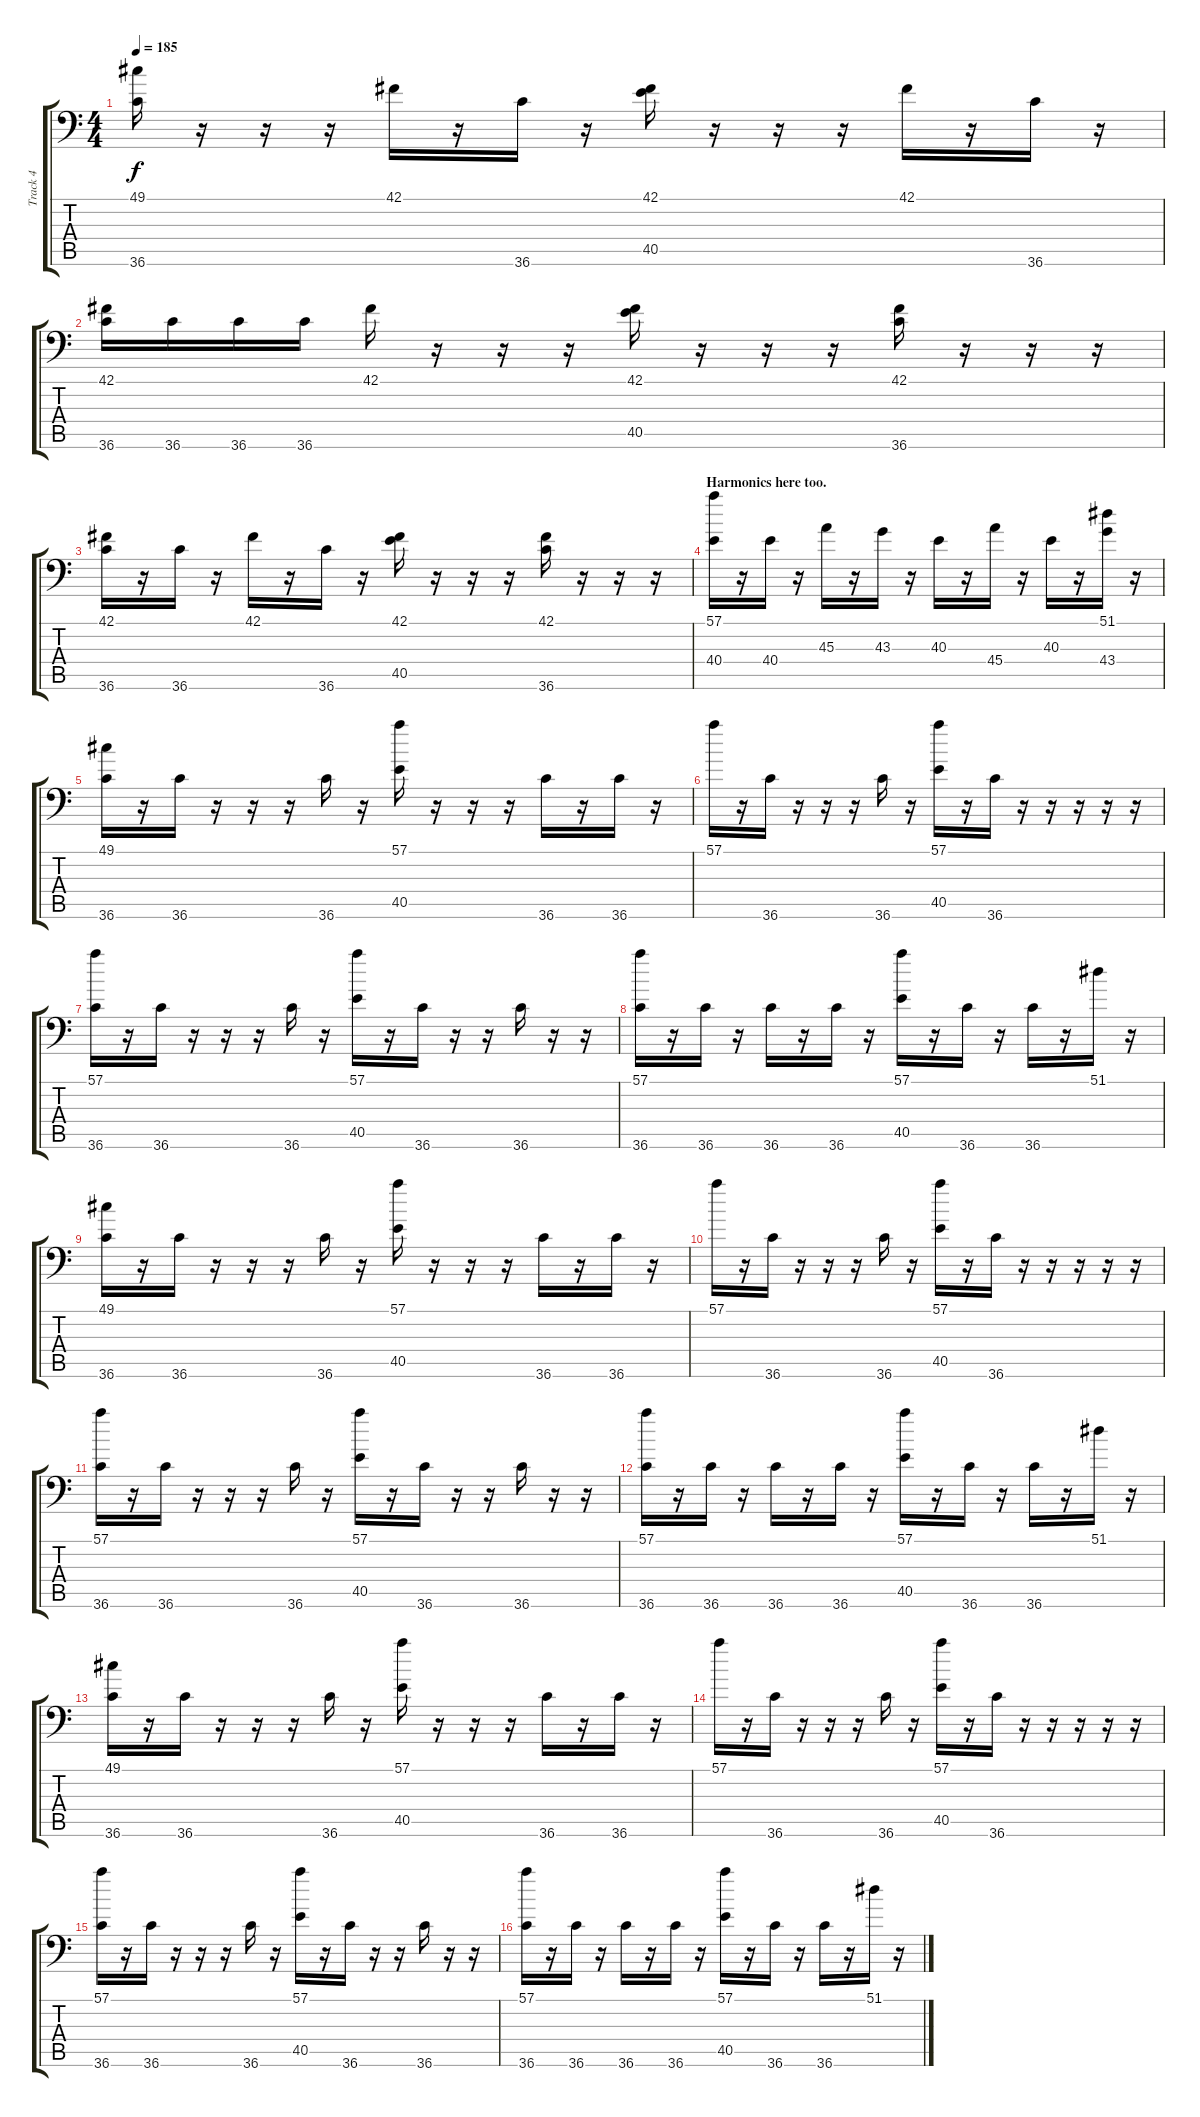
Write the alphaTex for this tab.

\track ("Track 4" "Track 4") {instrument acousticgrandpiano}
\staff {score tabs}
\tuning (C-1 C-1 C-1 C-1 C-1 C-1) {hide}
\ts (4 4)
\tempo 185
\clef f4
\ks c
(49.1 36.6).16{dy f} r.16 r.16 r.16 42.1.16 r.16 36.6.16 r.16 (42.1 40.5).16 r.16 r.16 r.16 42.1.16 r.16 36.6.16 r.16 |
(42.1 36.6).16 36.6.16 36.6.16 36.6.16 42.1.16 r.16 r.16 r.16 (42.1 40.5).16 r.16 r.16 r.16 (42.1 36.6).16 r.16 r.16 r.16 |
(42.1 36.6).16 r.16 36.6.16 r.16 42.1.16 r.16 36.6.16 r.16 (42.1 40.5).16 r.16 r.16 r.16 (42.1 36.6).16 r.16 r.16 r.16 |
\section ("" "Harmonics here too.")
(57.1 40.4).16 r.16 40.4.16 r.16 45.3.16 r.16 43.3.16 r.16 40.3.16 r.16 45.4.16 r.16 40.3.16 r.16 (51.1 43.4).16 r.16 |
(49.1 36.6).16 r.16 36.6.16 r.16 r.16 r.16 36.6.16 r.16 (57.1 40.5).16 r.16 r.16 r.16 36.6.16 r.16 36.6.16 r.16 |
57.1.16 r.16 36.6.16 r.16 r.16 r.16 36.6.16 r.16 (57.1 40.5).16 r.16 36.6.16 r.16 r.16 r.16 r.16 r.16 |
(57.1 36.6).16 r.16 36.6.16 r.16 r.16 r.16 36.6.16 r.16 (57.1 40.5).16 r.16 36.6.16 r.16 r.16 36.6.16 r.16 r.16 |
(57.1 36.6).16 r.16 36.6.16 r.16 36.6.16 r.16 36.6.16 r.16 (57.1 40.5).16 r.16 36.6.16 r.16 36.6.16 r.16 51.1.16 r.16 |
(49.1 36.6).16 r.16 36.6.16 r.16 r.16 r.16 36.6.16 r.16 (57.1 40.5).16 r.16 r.16 r.16 36.6.16 r.16 36.6.16 r.16 |
57.1.16 r.16 36.6.16 r.16 r.16 r.16 36.6.16 r.16 (57.1 40.5).16 r.16 36.6.16 r.16 r.16 r.16 r.16 r.16 |
(57.1 36.6).16 r.16 36.6.16 r.16 r.16 r.16 36.6.16 r.16 (57.1 40.5).16 r.16 36.6.16 r.16 r.16 36.6.16 r.16 r.16 |
(57.1 36.6).16 r.16 36.6.16 r.16 36.6.16 r.16 36.6.16 r.16 (57.1 40.5).16 r.16 36.6.16 r.16 36.6.16 r.16 51.1.16 r.16 |
(49.1 36.6).16 r.16 36.6.16 r.16 r.16 r.16 36.6.16 r.16 (57.1 40.5).16 r.16 r.16 r.16 36.6.16 r.16 36.6.16 r.16 |
57.1.16 r.16 36.6.16 r.16 r.16 r.16 36.6.16 r.16 (57.1 40.5).16 r.16 36.6.16 r.16 r.16 r.16 r.16 r.16 |
(57.1 36.6).16 r.16 36.6.16 r.16 r.16 r.16 36.6.16 r.16 (57.1 40.5).16 r.16 36.6.16 r.16 r.16 36.6.16 r.16 r.16 |
(57.1 36.6).16 r.16 36.6.16 r.16 36.6.16 r.16 36.6.16 r.16 (57.1 40.5).16 r.16 36.6.16 r.16 36.6.16 r.16 51.1.16 r.16
